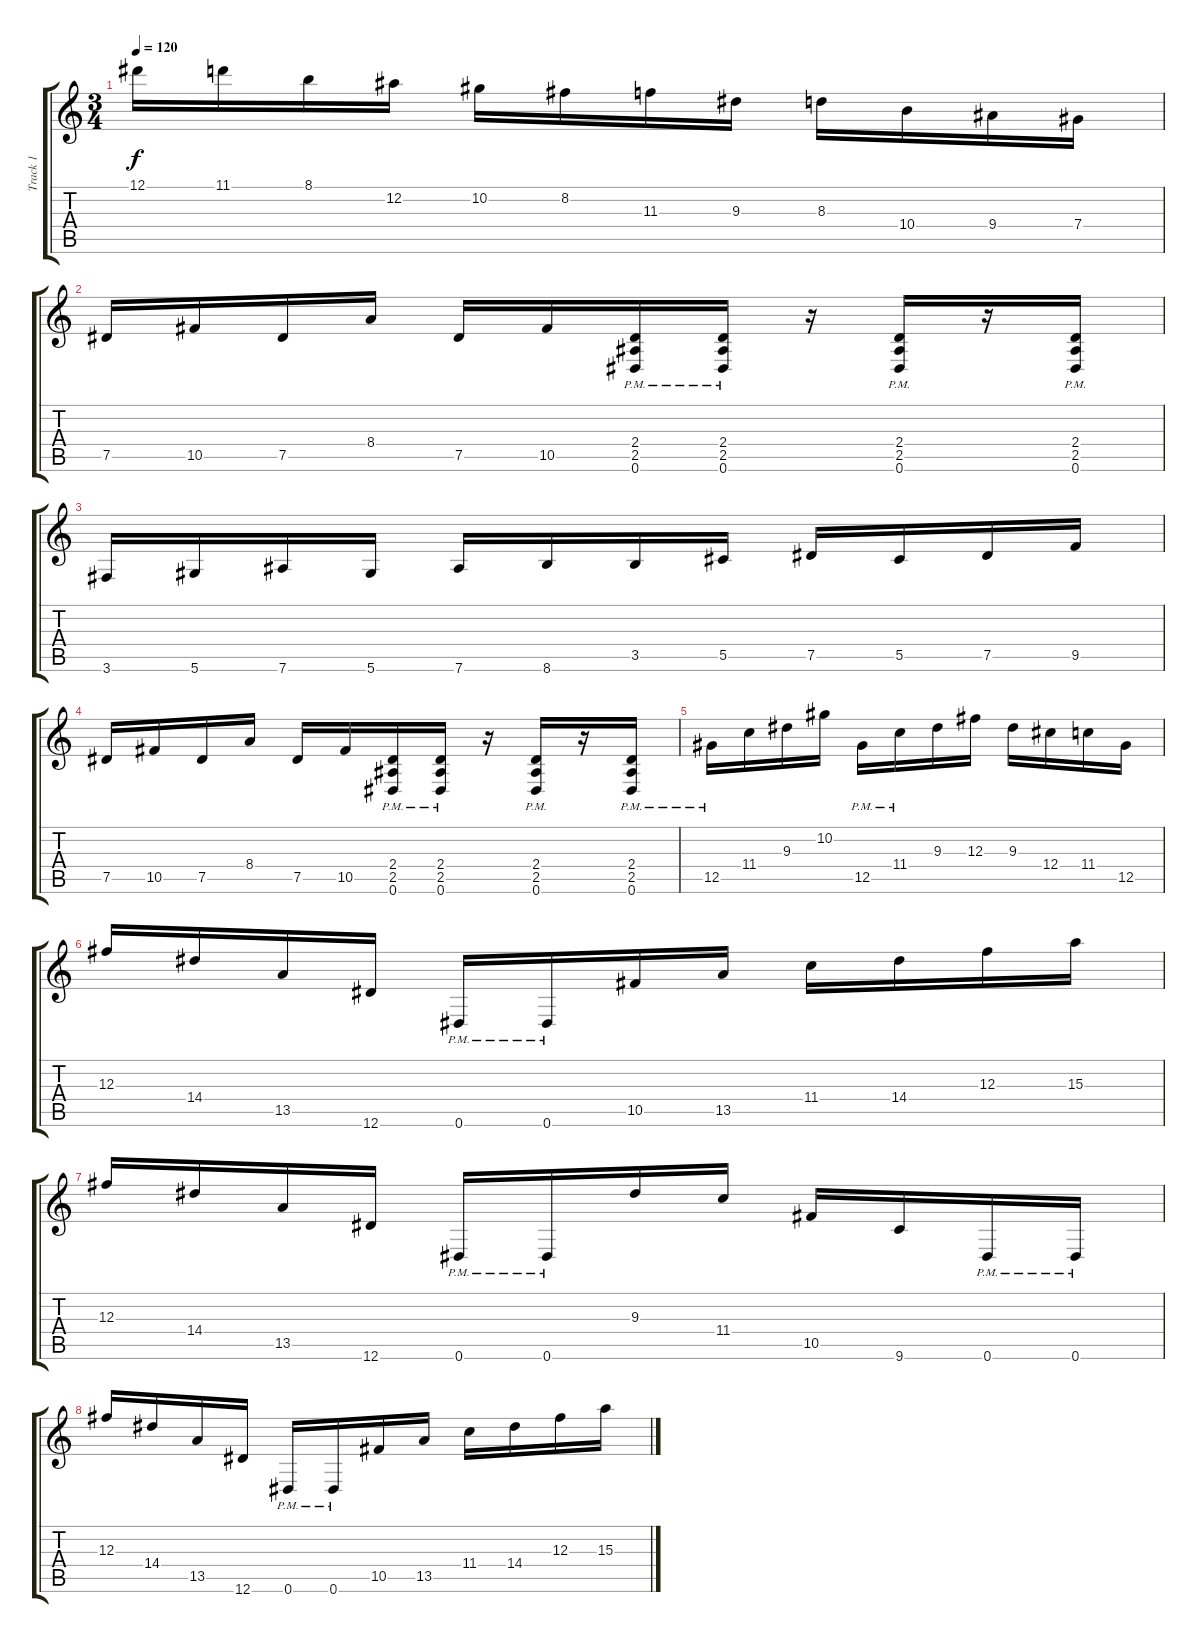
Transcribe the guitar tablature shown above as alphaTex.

\track ("Track 1" "Track 1") {instrument overdrivenguitar}
\staff {score tabs}
\tuning (Eb4 Bb3 Gb3 Db3 Ab2 Eb2) {hide}
\ts (3 4)
\tempo 120
\clef g2
\ks c
12.1.16{dy f} 11.1.16 8.1.16 12.2.16 10.2.16 8.2.16 11.3.16 9.3.16 8.3.16 10.4.16 9.4.16 7.4.16 |
7.5.16 10.5.16 7.5.16 8.4.16 7.5.16 10.5.16 (2.4{pm} 2.5{pm} 0.6{pm}).16 (2.4{pm} 2.5{pm} 0.6{pm}).16 r.16 (2.4{pm} 2.5{pm} 0.6{pm}).16 r.16 (2.4{pm} 2.5{pm} 0.6{pm}).16 |
3.6.16 5.6.16 7.6.16 5.6.16 7.6.16 8.6.16 3.5.16 5.5.16 7.5.16 5.5.16 7.5.16 9.5.16 |
7.5.16 10.5.16 7.5.16 8.4.16 7.5.16 10.5.16 (2.4{pm} 2.5{pm} 0.6{pm}).16 (2.4{pm} 2.5{pm} 0.6{pm}).16 r.16 (2.4{pm} 2.5{pm} 0.6{pm}).16 r.16 (2.4{pm} 2.5{pm} 0.6{pm}).16 |
12.5{pm}.16 11.4.16 9.3.16 10.2.16 12.5{pm}.16 11.4{pm}.16 9.3.16 12.3.16 9.3.16 12.4.16 11.4.16 12.5.16 |
12.3.16 14.4.16 13.5.16 12.6.16 0.6{pm}.16 0.6{pm}.16 10.5.16 13.5.16 11.4.16 14.4.16 12.3.16 15.3.16 |
12.3.16 14.4.16 13.5.16 12.6.16 0.6{pm}.16 0.6{pm}.16 9.3.16 11.4.16 10.5.16 9.6.16 0.6{pm}.16 0.6{pm}.16 |
12.3.16 14.4.16 13.5.16 12.6.16 0.6{pm}.16 0.6{pm}.16 10.5.16 13.5.16 11.4.16 14.4.16 12.3.16 15.3.16
